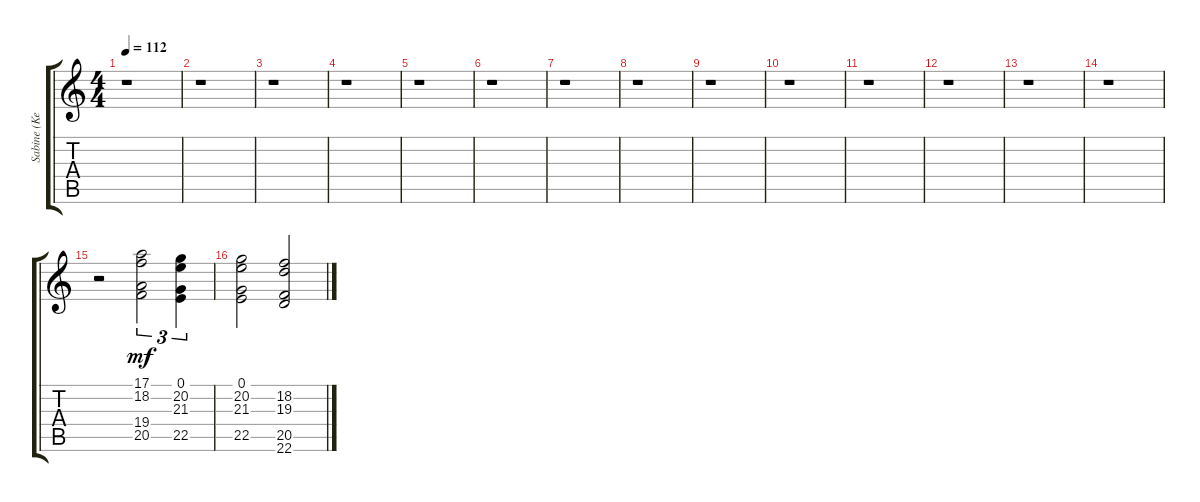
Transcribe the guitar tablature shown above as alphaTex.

\track ("Sabine (KeybHigh)" "Sabine (Ke") {instrument stringensemble1}
\staff {score tabs}
\tuning (E4 B3 G3 D3 A2 E2) {hide}
\ts (4 4)
\tempo 112
\clef g2
\ks c
r.1{dy f} |
r.1 |
r.1 |
r.1 |
r.1 |
r.1 |
r.1 |
r.1 |
r.1 |
r.1 |
r.1 |
r.1 |
r.1 |
r.1 |
r.2 (17.1 18.2 19.4 20.5).2{tu (3 2) dy mf volume 13} (0.1 20.2 21.3 22.5).4{tu (3 2)} |
(0.1 20.2 21.3 22.5).2 (18.2 19.3 20.5 22.6).2
